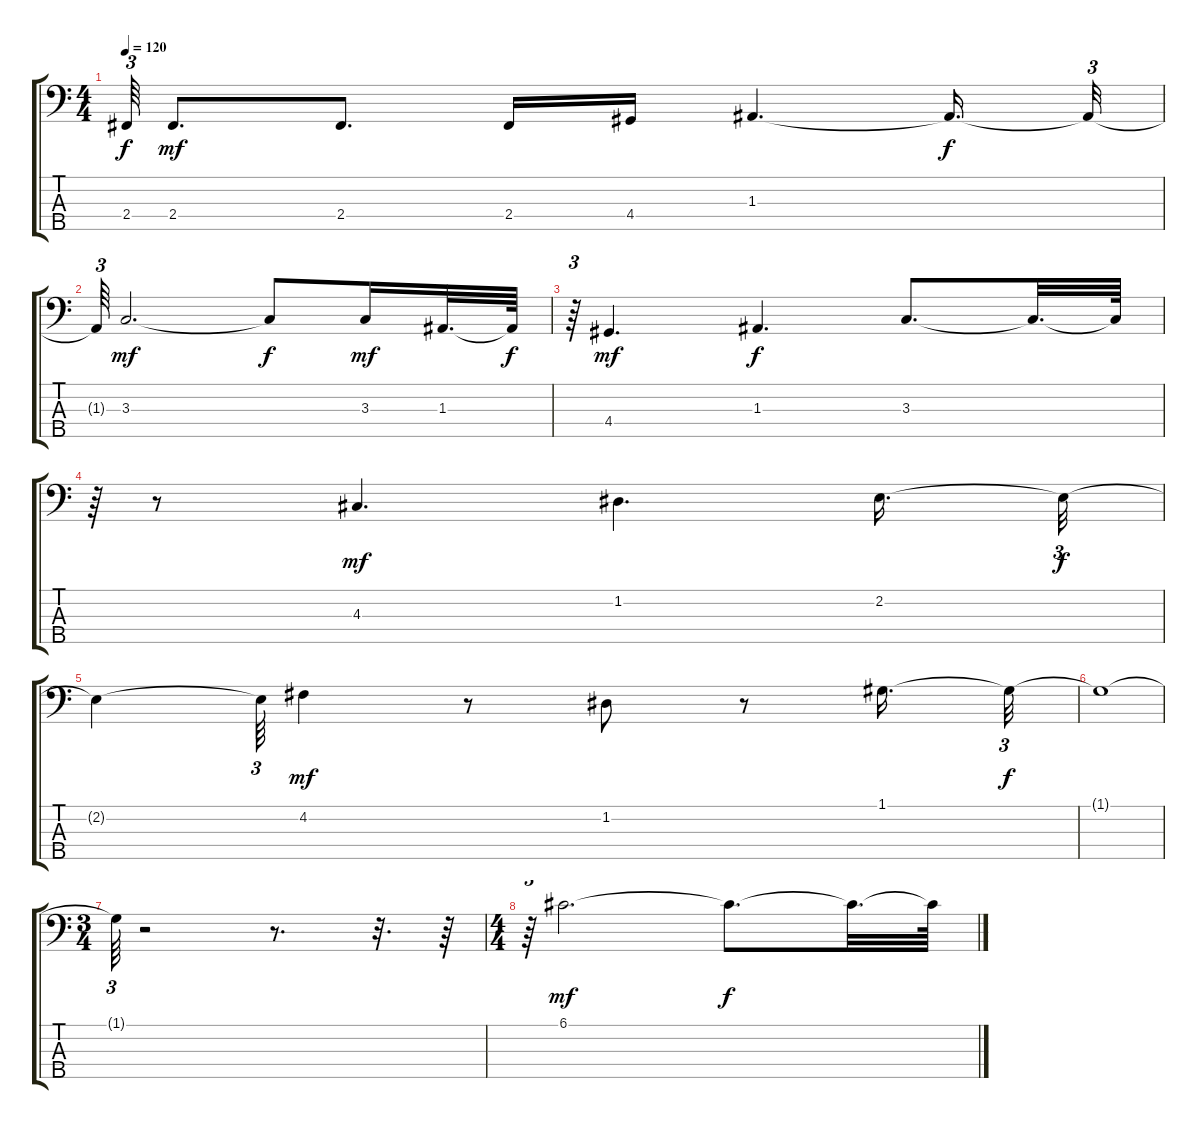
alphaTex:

\track "" {instrument electricbassfinger}
\staff {score tabs}
\tuning (G2 D2 A1 E1 B0) {hide}
\ts (4 4)
\tempo 120
\clef f4
\ks c
2.4{t}.64{tu (3 2) dy f} 2.4.8{d dy mf} 2.4.8{d} 2.4.16 4.4.16 1.3.4{d} 1.3{t}.16{d dy f} 1.3{t}.32{tu (3 2)} |
1.3{t}.64{tu (3 2)} 3.3.2{d dy mf} 3.3{t}.8{dy f} 3.3.16{dy mf} 1.3.32{d} 1.3{t}.64{dy f} |
r.64{tu (3 2)} 4.4.4{d dy mf} 1.3.4{d dy f} 3.3.8{d} 3.3{t}.32{d} 3.3{t}.64 |
r.64{tu (3 2)} r.8 4.3.4{d dy mf} 1.2.4{d} 2.2.16{d} 2.2{t}.32{tu (3 2) dy f} |
2.2{t}.4 2.2{t}.64{tu (3 2)} 4.2.4{dy mf} r.8 1.2.8 r.8 1.1.16{d} 1.1{t}.32{tu (3 2) dy f} |
1.1{t}.1 |
\ts (3 4)
1.1{t}.64{tu (3 2)} r.2 r.8{d} r.32{d} r.64 |
\ts (4 4)
r.64{tu (3 2)} 6.1.2{d dy mf} 6.1{t}.8{d dy f} 6.1{t}.32{d} 6.1{t}.64
